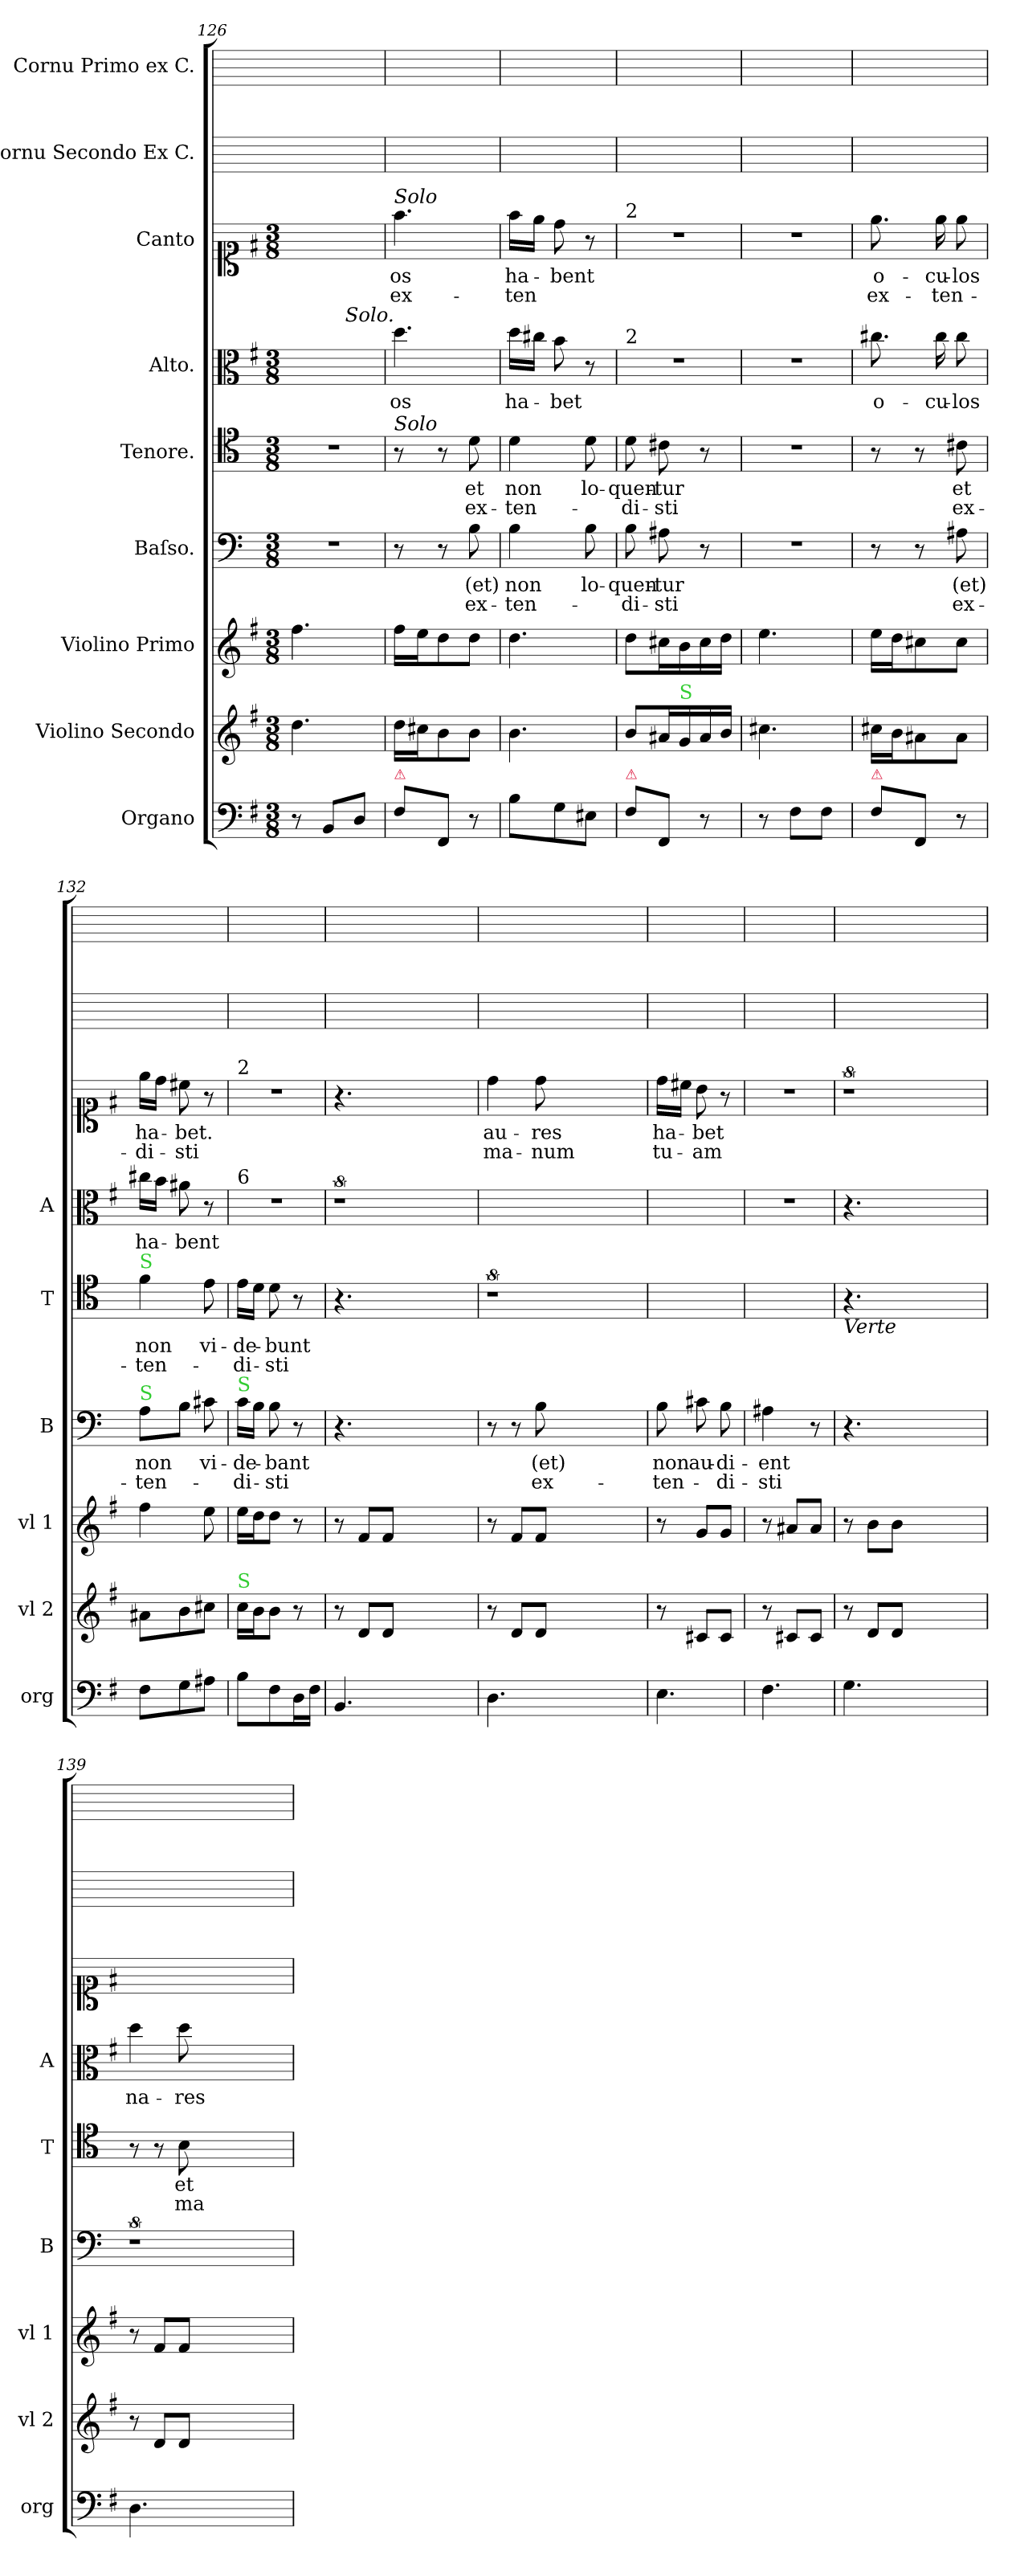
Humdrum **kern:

**kern	**kern	**kern	**kern	**text	**text	**kern	**text	**text	**kern	**text	**kern	**text	**text	**kern	**kern
*part9	*part8	*part7	*part6	*part6	*part6	*part5	*part5	*part5	*part4	*part4	*part3	*part3	*part3	*part2	*part1
*staff9	*staff8	*staff7	*staff6	*staff6	*staff6	*staff5	*staff5	*staff5	*staff4	*staff4	*staff3	*staff3	*staff3	*staff2	*staff1
*I"Organo	*I"Violino Secondo	*I"Violino Primo	*I"Baſso.	*	*	*I"Tenore.	*	*	*I"Alto.	*	*I"Canto	*	*	*I"Cornu Secondo Ex C.	*I"Cornu Primo ex C.
*I'org	*I'vl 2	*I'vl 1	*I'B	*	*	*I'T	*	*	*I'A	*	*	*	*	*	*
*clefF4	*clefG2	*clefG2	*clefF4	*	*	*clefC4	*	*	*clefC3	*	*clefC1	*	*	*	*
*k[f#]	*k[f#]	*k[f#]	*k[]	*	*	*k[]	*	*	*k[f#]	*	*k[f#]	*	*	*	*
*e:	*e:	*e:	*	*	*	*	*	*	*e:	*	*e:	*	*	*	*
*M3/8	*M3/8	*M3/8	*M3/8	*	*	*M3/8	*	*	*M3/8	*	*M3/8	*	*	*	*
=126	=126	=126	=126	=126	=126	=126	=126	=126	=126	=126	=126	=126	=126	=126	=126
8r	4.dd\	4.ff#\	4.r	.	.	4.r	.	.	4.ryy	.	4.ryy	.	.	4.ryy	4.ryy
8BB/L	.	.	.	.	.	.	.	.	.	.	.	.	.	.	.
8D/J	.	.	.	.	.	.	.	.	.	.	.	.	.	.	.
=127	=127	=127	=127	=127	=127	=127	=127	=127	=127	=127	=127	=127	=127	=127	=127
!	!	!	!	!	!	!	!	!	!	!	!LO:TX:a:i:t=Solo	!	!	!	!
!	!	!	!	!	!	!	!	!	!LO:TX:a:i:rj:t=Solo.	!	!	!	!	!	!
!	!	!	!	!	!	!LO:TX:a:i:t=Solo	!	!	!	!	!	!	!	!	!
!LO:TX:a:color=crimson:t=⚠	!	!	!	!	!	!	!	!	!	!	!	!	!	!	!
8F#\L	16dd\LL	16ff#\LL	8r	.	.	8r	.	.	4.dd\	os	4.ff#\	os	ex-	4.ryy	4.ryy
.	16cc#X\J	16ee\J	.	.	.	.	.	.	.	.	.	.	.	.	.
8FF#/J	8b\	8dd\	8r	.	.	8r	.	.	.	.	.	.	.	.	.
8r	8b\J	8dd\J	8B\	(et)	ex-	8d\	et	ex-	.	.	.	.	.	.	.
=128	=128	=128	=128	=128	=128	=128	=128	=128	=128	=128	=128	=128	=128	=128	=128
8B\L	4.b\	4.dd\	4B\	non	-ten-	4d\	non	-ten-	16dd\LL	ha-	16ff#\LL	ha-	-ten	4.ryy	4.ryy
.	.	.	.	.	.	.	.	.	16cc#X\JJ	.	16ee\JJ	.	.	.	.
8G\	.	.	.	.	.	.	.	.	8b\	-bet	8dd\	-bent	.	.	.
8E#X\J	.	.	8B\	lo-	.	8d\	lo-	.	8r	.	8r	.	.	.	.
=129	=129	=129	=129	=129	=129	=129	=129	=129	=129	=129	=129	=129	=129	=129	=129
!	!	!	!	!	!	!	!	!	!	!	!LO:TX:a:t=2	!	!	!	!
!	!	!	!	!	!	!	!	!	!LO:TX:a:t=2	!	!	!	!	!	!
!LO:TX:a:color=crimson:t=⚠	!	!	!	!	!	!	!	!	!	!	!	!	!	!	!
8F#\L	8b/L	8dd\L	8B\	-quen-	-di-	8d\	-quen-	-di-	4.r	.	4.r	.	.	4.ryy	4.ryy
8FF#/J	16a#X/L	16cc#X\L	8A#X\	-tur	-sti	8c#X\	-tur	-sti	.	.	.	.	.	.	.
!	!LO:TX:a:color=limegreen:t=S	!	!	!	!	!	!	!	!	!	!	!	!	!	!
.	16g/	16b\	.	.	.	.	.	.	.	.	.	.	.	.	.
8r	16a#/	16cc#\	8r	.	.	8r	.	.	.	.	.	.	.	.	.
.	16b/JJ	16dd\JJ	.	.	.	.	.	.	.	.	.	.	.	.	.
=130	=130	=130	=130	=130	=130	=130	=130	=130	=130	=130	=130	=130	=130	=130	=130
8r	4.cc#X\	4.ee\	4.r	.	.	4.r	.	.	4.r	.	4.r	.	.	4.ryy	4.ryy
8F#\L	.	.	.	.	.	.	.	.	.	.	.	.	.	.	.
8F#\J	.	.	.	.	.	.	.	.	.	.	.	.	.	.	.
=131	=131	=131	=131	=131	=131	=131	=131	=131	=131	=131	=131	=131	=131	=131	=131
!LO:TX:a:color=crimson:t=⚠	!	!	!	!	!	!	!	!	!	!	!	!	!	!	!
8F#\L	16cc#X\LL	16ee\LL	8r	.	.	8r	.	.	8.cc#X\	o-	8.ee\	o-	ex-	4.ryy	4.ryy
.	16b\J	16dd\J	.	.	.	.	.	.	.	.	.	.	.	.	.
8FF#/J	8a#X\	8cc#X\	8r	.	.	8r	.	.	.	.	.	.	.	.	.
.	.	.	.	.	.	.	.	.	16cc#\	-cu-	16ee\	-cu-	-ten-	.	.
!	!	!	!	!	!LO:LY:i	!	!	!LO:LY:i	!	!	!	!	!	!	!
8r	8a#\J	8cc#\J	8A#X\	(et)	ex-	8c#X\	et	ex-	8cc#\	-los	8ee\	-los	.	.	.
=132	=132	=132	=132	=132	=132	=132	=132	=132	=132	=132	=132	=132	=132	=132	=132
!	!	!	!	!	!	!LO:TX:a:color=limegreen:t=S	!	!	!	!	!	!	!	!	!
!	!	!	!LO:TX:a:color=limegreen:t=S	!	!	!	!	!	!	!	!	!	!	!	!
!	!	!	!	!	!LO:LY:i	!	!	!LO:LY:i	!	!	!	!	!	!	!
8F#\L	8a#X\L	4ff#\	8A\L	non	-ten-	4f\	non	-ten-	16cc#X\LL	ha-	16ee\LL	ha-	-di-	4.ryy	4.ryy
.	.	.	.	.	.	.	.	.	16b\JJ	.	16dd\JJ	.	.	.	.
8G\	8b\	.	8B\J	.	.	.	.	.	8a#X\	-bent	8cc#X\	-bet.	-sti	.	.
8A#X\J	8cc#X\J	8ee\	8c#X\	vi-	.	8e\	vi-	.	8r	.	8r	.	.	.	.
=133	=133	=133	=133	=133	=133	=133	=133	=133	=133	=133	=133	=133	=133	=133	=133
!	!	!	!	!	!	!	!	!	!	!	!LO:TX:a:t=2	!	!	!	!
!	!	!	!	!	!	!	!	!	!LO:TX:a:t=6	!	!	!	!	!	!
!	!	!	!LO:TX:a:color=limegreen:t=S	!	!	!	!	!	!	!	!	!	!	!	!
!	!LO:TX:a:color=limegreen:t=S	!	!	!	!	!	!	!	!	!	!	!	!	!	!
!	!	!	!	!	!LO:LY:i	!	!	!LO:LY:i	!	!	!	!	!	!	!
8B\L	16cc\LL	16ee\LL	16c\LL	-de-	-di-	16e\LL	-de-	-di-	4.r	.	4.r	.	.	4.ryy	4.ryy
.	16b\J	16dd\J	16B\JJ	.	.	16d\JJ	.	.	.	.	.	.	.	.	.
!	!	!	!	!	!LO:LY:i	!	!	!LO:LY:i	!	!	!	!	!	!	!
8F#\	8b\J	8dd\J	8B\	-bant	-sti	8d\	-bunt	-sti	.	.	.	.	.	.	.
16D\L	8r	8r	8r	.	.	8r	.	.	.	.	.	.	.	.	.
16F#\JJ	.	.	.	.	.	.	.	.	.	.	.	.	.	.	.
=134	=134	=134	=134	=134	=134	=134	=134	=134	=134	=134	=134	=134	=134	=134	=134
4.BB/	8r	8r	4.r	.	.	4.r	.	.	8%9r	.	4.r	.	.	4.ryy	4.ryy
.	8d/L	8f#/L	.	.	.	.	.	.	.	.	.	.	.	.	.
.	8d/J	8f#/J	.	.	.	.	.	.	.	.	.	.	.	.	.
2.ryy	2.ryy	2.ryy	2.ryy	.	.	2.ryy	.	.	.	.	2.ryy	.	.	2.ryy	2.ryy
=135	=135	=135	=135	=135	=135	=135	=135	=135	=135	=135	=135	=135	=135	=135	=135
4.D\	8r	8r	8r	.	.	8%9r	.	.	1ryy	.	4dd\	au-	ma-	4.ryy	4.ryy
.	8d/L	8f#/L	8r	.	.	.	.	.	.	.	.	.	.	.	.
!	!	!	!	!	!LO:LY:i	!	!	!	!	!	!	!	!	!	!
.	8d/J	8f#/J	8B\	(et)	ex-	.	.	.	.	.	8dd\	-res	-num	.	.
2.ryy	2.ryy	2.ryy	2.ryy	.	.	.	.	.	.	.	2.ryy	.	.	2.ryy	2.ryy
.	.	.	.	.	.	.	.	.	8ryy	.	.	.	.	.	.
=136	=136	=136	=136	=136	=136	=136	=136	=136	=136	=136	=136	=136	=136	=136	=136
!	!	!	!	!	!LO:LY:i	!	!	!	!	!	!	!	!	!	!
4.E\	8r	8r	8B\	non	-ten-	4.ryy	.	.	4.ryy	.	16dd\LL	ha-	tu-	4.ryy	4.ryy
.	.	.	.	.	.	.	.	.	.	.	16cc#X\JJ	.	.	.	.
.	8c#X/L	8g/L	8c#X\	au-	.	.	.	.	.	.	8b\	-bet	-am	.	.
!	!	!	!	!	!LO:LY:i	!	!	!	!	!	!	!	!	!	!
.	8c#/J	8g/J	8B\	-di-	-di-	.	.	.	.	.	8r	.	.	.	.
=137	=137	=137	=137	=137	=137	=137	=137	=137	=137	=137	=137	=137	=137	=137	=137
!	!	!	!	!	!LO:LY:i	!	!	!	!	!	!	!	!	!	!
4.F#\	8r	8r	4A#X\	-ent	-sti	4.ryy	.	.	4.r	.	4.r	.	.	4.ryy	4.ryy
.	8c#X/L	8a#X/L	.	.	.	.	.	.	.	.	.	.	.	.	.
.	8c#/J	8a#/J	8r	.	.	.	.	.	.	.	.	.	.	.	.
=138	=138	=138	=138	=138	=138	=138	=138	=138	=138	=138	=138	=138	=138	=138	=138
!	!	!	!	!	!	!LO:TX:b:i:t=Verte	!	!	!	!	!	!	!	!	!
4.G\	8r	8r	4.r	.	.	4.r	.	.	4.r	.	8%9r	.	.	4.ryy	4.ryy
.	8d/L	8b\L	.	.	.	.	.	.	.	.	.	.	.	.	.
.	8d/J	8b\J	.	.	.	.	.	.	.	.	.	.	.	.	.
2.ryy	2.ryy	2.ryy	2.ryy	.	.	2.ryy	.	.	2.ryy	.	.	.	.	2.ryy	2.ryy
=139	=139	=139	=139	=139	=139	=139	=139	=139	=139	=139	=139	=139	=139	=139	=139
4.D\	8r	8r	8%9r	.	.	8r	.	.	4dd\	na-	1ryy	.	.	4.ryy	4.ryy
.	8d/L	8f#/L	.	.	.	8r	.	.	.	.	.	.	.	.	.
.	8d/J	8f#/J	.	.	.	8B\	et	ma-	8dd\	-res	.	.	.	.	.
2.ryy	2.ryy	2.ryy	.	.	.	2.ryy	.	.	2.ryy	.	.	.	.	2.ryy	2.ryy
.	.	.	.	.	.	.	.	.	.	.	8ryy	.	.	.	.
=	=	=	=	=	=	=	=	=	=	=	=	=	=	=	=
*-	*-	*-	*-	*-	*-	*-	*-	*-	*-	*-	*-	*-	*-	*-	*-
